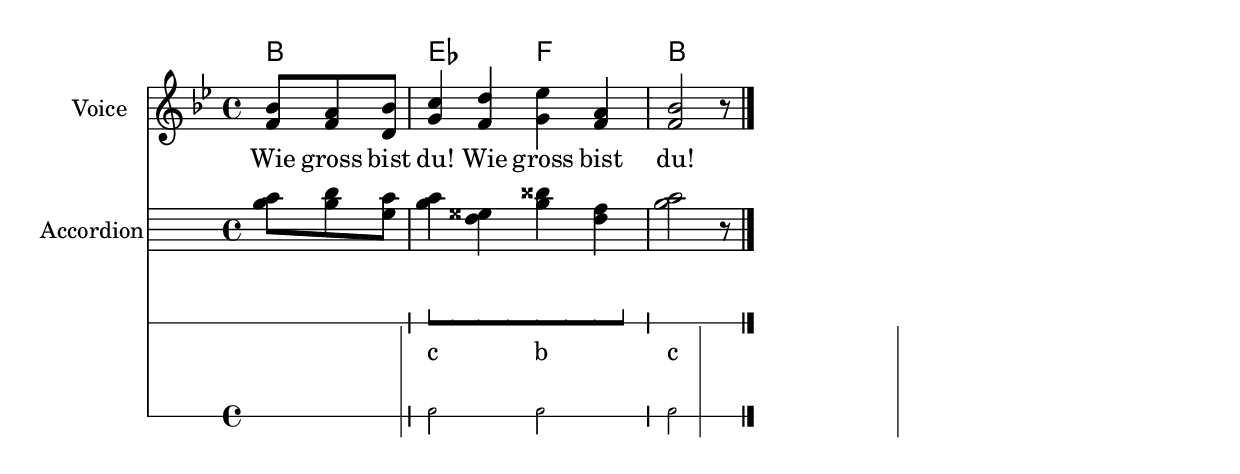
%% DO NOT EDIT this file manually; it is automatically
%% generated from LSR http://lsr.di.unimi.it
%% Make any changes in LSR itself, or in Documentation/snippets/new/ ,
%% and then run scripts/auxiliar/makelsr.py
%%
%% This file is in the public domain.
\version "2.19.22"

\header {
  lsrtags = "real-music, specific-notation, template"

  texidoc = "
A template to write a score for a diatonic accordion.

- There is a horizontal staff indicating if the accordion must be
pushed (thick line) or pulled (thin line)

- There is a small rhythmic staff with lyrics that describes the bass
buttons to press. The bar lines are made from gridlines

- The tabulator staff for diatonic accordions shows the geographic
position of the buttons and not (as for every other instrument) the
pitch of the notes; the keys on the melody-side of the accordion are
placed in three columns and about 12 rows


In the tabulator staff notation the outermost column is described with
notes between lines, the innermost column is described with notes
between lines and a cross as accidental, and the middle column is
described with notes on a line, whereby the row in the middle is
represented on the middle line in the staff.


Some words to transpose piano notes to the diatonic accordion:


1. Every diatonic accordion is built for some keys only (for example,
for the keys of C major and F major), so it is important to transpose a
piano melody to match one of these keys. Transpose the source code, not
only the output because this code is required later on to translate it
once more to the tabulator staff. This can be done with the command
@code{displayLilyMusic}.


2. You have to alternate the push- and pull-direction of the accordion
regularly. If the player has a too long part to pull the accordion gets
broken. On the other hand, some harmonies are only available in one
direction. Considering this, decide which parts of the melody are the
push-parts and which the pull-parts.


3. For each pull- or push-part translate the piano notes to the
according tabulature representation.

"
  doctitle = "Score for diatonic accordion"
} % begin verbatim

verse = \lyricmode { Wie gross bist du! Wie gross bist du! }

harmonies = \new ChordNames \chordmode {
  \germanChords
  \set chordChanges = ##t
  bes8 bes8 bes8
  es2 f
  bes1
}

NoStem = { \hide Stem }
NoNoteHead = \hide NoteHead
ZeroBeam = \override Beam.positions = #'(0 . 0)

staffTabLine = \new Staff \with {
  \remove "Time_signature_engraver"
  \remove "Clef_engraver"
} {
  \override Staff.StaffSymbol.line-positions = #'(0)
  % Shows one horizontal line. The vertical line
  %  (simulating a bar-line) is simulated with a gridline
  \set Staff.midiInstrument = #"choir aahs"
  \key c \major
  \relative c''
  {
    % disable the following line to see the noteheads while writing the song
    \NoNoteHead
    \override NoteHead.no-ledgers = ##t

    % The beam between 8th-notes is used to draw the push-line
    %How to fast write the push-lines:
    %  1. write repeatedly 'c c c c c c c c |' for the whole length of the song
    %  2. uncomment the line \NoNoteHead
    %  3. compile
    %  4. Mark the positions on which push/pull changes.
    %     In the score-picture click on the position
    %        the push- or pull-part starts
    %           (on the noteHead, the cursor will change to a hand-icon).
    %     The cursor in the source code will jump just at this position.
    %   a) If a push-part starts there, replace the 'c' by an 'e['
    %   b) If a pull-part starts there, replace the 'c' by an 's'
    %  5. Switch into 'overwrite-mode' by pressing the 'ins' key.
    %  6. For the pull-parts overwrite the 'c' with 's'
    %  7. For every push-part replace the last 'c' with 'e]'
    %        8. Switch into 'insert-mode' again
    %  9. At last it should look like e.g.
    %        (s s e[ c | c c c c c c c c | c c c c c c e] s s)
    % 10. re-enable the line \NoNoteHead
    \autoBeamOff
    \ZeroBeam
    s8 s s e[ c c c c c c e] | s s s s s
  }
}

% Accordion melody in tabulator score
% 1. Place a copy of the piano melody below
% 2. Separate piano melody into pull- and push-parts
%      according to the staffTabLine you've already made
% 3. For each line: Double the line. Remark the 1st one
%      (Keeps unchanged as reference) and then change the second
%      line using the transformation paper
%    or the macros 'conv2diaton push.bsh' and 'conv2diaton pull.bsh'
% Tips:
% - In jEdit Search & Replace mark the Option 'Keep Dialog'

AccordionTabTwoCBesDur = {
  % pull 1
  %<f' bes'>8 <f' a'>8 <d' bes'>8 |
  <g'' a''>8 <g'' b''>8 <e'' a''>8 |
  % push 2
  %<g' c''>4 <f' d''> <g' ees''> <f' a'> |
  <g'' a''>4 <d'' eisis''> <g'' bisis''> <d'' f''> |
  % pull 3
  % <f' bes'>2 r8 }
  <g'' a''>2 r8 }

AccordionTab= { \dynamicUp
  % 1. Place a copy of the piano melody above
  % 2. Separate piano melody into pull- and push-parts
  %      according to the staffTabLine you've already made
  % 3. For each line: Double the line. Remark the 1st one
  %      (Keeps unchanged as reference) and then
  %      change the second line using the transformation paper
  % Tips:
  % - In jEdit Search & Replace mark the Option 'Keep Dialog'
  % -
  \AccordionTabTwoCBesDur
}



\layout {
  \context {
    \Score
    % The vertical line (simulating a bar-line) in
    % the staffBassRhytm is a gridline
    \consists "Grid_line_span_engraver"
  }
  \context {
    \Staff
    \consists "Grid_point_engraver"
    gridInterval = #(ly:make-moment 4/4) % 4/4 - tact. How many beats per bar
    % The following line has to be adjusted O-F-T-E-N.
    \override GridPoint.Y-extent = #'(-2 . -21)
  }
  \context {
    \ChoirStaff
    \remove "System_start_delimiter_engraver"
  }
}

staffVoice = \new Staff = astaffvoice  {
  \time 4/4
  \set Staff.instrumentName = "Voice"
  \set Staff.midiInstrument = "voice oohs"
  \key bes \major
  \partial 8*3
  \clef treble
  {
    \context Voice = "melodyVoi"
    {
      <f' bes'>8 <f' a'>8 <d' bes'>8 |
      <g' c''>4 <f' d''> <g' es''> <f' a'> |
      <f' bes'>2 r8
    }
    \bar "|."
  }
}

staffAccordionMel =
\new Staff  \with { \remove "Clef_engraver" } {
  \accidentalStyle forget %Set the accidentals (Vorzeichen) for each note,
  %do not remember them for the rest of the measure.
  \time 4/4
  \set Staff.instrumentName="Accordion"
  \set Staff.midiInstrument="voice oohs"
  \key c \major
  \clef treble
  { \AccordionTab \bar "|." }
}

AltOn =
#(define-music-function (mag) (number?)
  #{ \override Stem.length = #(* 7.0 mag)
      \override NoteHead.font-size =
#(inexact->exact (* (/ 6.0 (log 2.0)) (log mag))) #})

AltOff = {
  \revert Stem.length
  \revert NoteHead.font-size
}

BassRhytm = {s4 s8 | c2 c2 | c2 s8 }
LyricBassRhythmI=  \lyricmode { c b | c }

staffBassRhytm =
\new Staff = staffbass \with { \remove "Clef_engraver" } {
  % This is not a RhythmicStaff  because it must be possible to append lyrics.

  \override Score.GridLine.extra-offset = #'( 13.0 . 0.0 ) % x.y
  \override Staff.StaffSymbol.line-positions = #'( 0 )
  % Shows one horizontal line. The vertical line
  %  (simulating a bar-line) is simulated by a grid
  % Search for 'grid' in this page to find all related functions
  \time 4/4
  {
    \context Voice = "VoiceBassRhytm"
    \stemDown \AltOn #0.6
    \relative c''
    {
      \BassRhytm
    }
    \AltOff
    \bar "|."
  }
}

\score {
  \new ChoirStaff <<
    \harmonies
    \staffVoice
    \context Lyrics = "lmelodyVoi"
      \with { alignBelowContext = astaffvoice }
      \lyricsto melodyVoi \verse
    \staffAccordionMel
    \staffTabLine
    \staffBassRhytm
    \context Lyrics = "lBassRhytmAboveI"
      \with { alignAboveContext = staffbass }
      \lyricsto VoiceBassRhytm \LyricBassRhythmI
  >>
}
